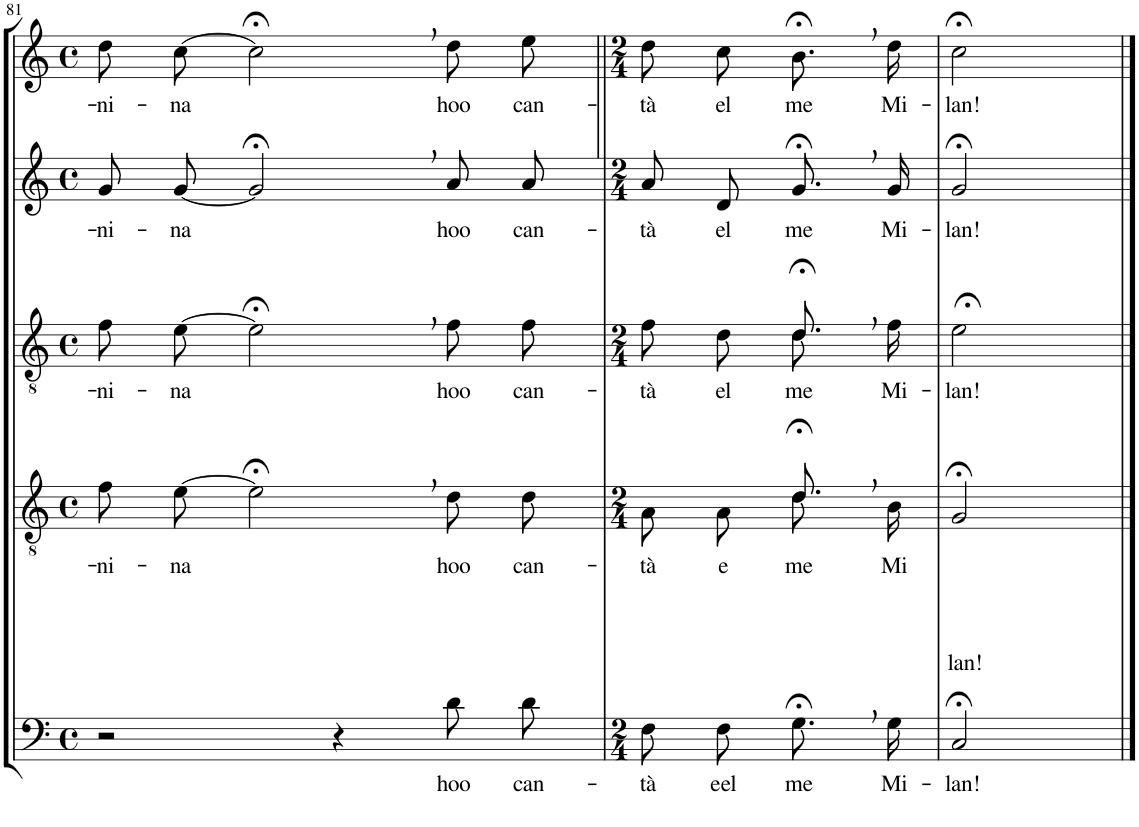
**kern	**text	**kern	**text	**text	**text	**text	**kern	**text	**kern	**text	**kern	**text
*part5	*part5	*part4	*part4	*part4	*part4	*part4	*part3	*part3	*part2	*part2	*part1	*part1
*staff5	*staff5	*staff4	*staff4	*staff4	*staff4	*staff4	*staff3	*staff3	*staff2	*staff2	*staff1	*staff1
*I"Bassi	*	*I"Tenori II	*	*	*	*	*I"Tenori I	*	*I"Contralti	*	*I"Soprani	*
!!LO:PB:g=z
*clefF4	*	*clefGv2	*	*	*	*	*clefGv2	*	*clefG2	*	*clefG2	*
*	*	*	*	*	*	*	*	*	*	*	*Trd1c2	*
*k[]	*	*k[]	*	*	*	*	*k[]	*	*k[]	*	*k[]	*
*M4/4	*	*M4/4	*	*	*	*	*M4/4	*	*M4/4	*	*M4/4	*
*met(c)	*	*met(c)	*	*	*	*	*met(c)	*	*met(c)	*	*met(c)	*
=81	=81	=81	=81	=81	=81	=81	=81	=81	=81	=81	=81	=81
!	!	!	!LO:LY:b	!	!	!	!	!LO:LY:b	!	!LO:LY:b	!	!LO:LY:b
2r	.	8f\L	-ni-	.	.	.	8f\L	-ni-	8g/L	-ni-	8dd\L	-ni-
!	!	!	!LO:LY:b	!	!	!	!	!LO:LY:b	!	!LO:LY:b	!	!LO:LY:b
.	.	[8e\J	-na	.	.	.	[8e\J	-na	[8g/J	-na	[8cc\J	-na
.	.	2e;<,\]	.	.	.	.	2e;<,\]	.	2g;<,/]	.	2cc;<,\]	.
4r	.	.	.	.	.	.	.	.	.	.	.	.
!	!LO:LY:b	!	!LO:LY:b	!	!	!	!	!LO:LY:b	!	!LO:LY:b	!	!LO:LY:b
8d\L	hoo	8d\L	hoo	.	.	.	8f\L	hoo	8a/L	hoo	8dd\L	hoo
!	!LO:LY:b	!	!LO:LY:b	!	!	!	!	!LO:LY:b	!	!LO:LY:b	!	!LO:LY:b
8d\J	can-	8d\J	can-	.	.	.	8f\J	can-	8a/J	can-	8ee\J	can-
=82||	=82||	=82||	=82||	=82||	=82||	=82||	=82||	=82||	=82||	=82||	=82||	=82||
*M2/4	*	*M2/4	*	*	*	*	*M2/4	*	*M2/4	*	*M2/4	*
!	!LO:LY:b	!	!LO:LY:b	!	!	!	!	!LO:LY:b	!	!LO:LY:b	!	!LO:LY:b
*	*	*^	*	*	*	*	*^	*	*	*	*	*
8F\L	-tà	8A\L	4ryy	-tà	.	.	.	8f\L	4ryy	-tà	8a/L	-tà	8dd\L	-tà
!	!LO:LY:b	!	!	!LO:LY:b	!	!	!	!	!	!LO:LY:b	!	!LO:LY:b	!	!LO:LY:b
8F\J	eel	8A\J	.	e	.	.	.	8d\J	.	el	8d/J	el	8cc\J	el
!	!LO:LY:b	!	!	!LO:LY:b	!	!	!	!	!	!LO:LY:b	!	!LO:LY:b	!	!LO:LY:b
8.G;<,\L	me	8.d;<,/	8.d\L	me	.	.	.	8.d;<,\L	8.d\	me	8.g;<,/L	me	8.b;<,\L	me
!	!LO:LY:b	!	!	!LO:LY:b	!	!	!	!	!	!LO:LY:b	!	!LO:LY:b	!	!LO:LY:b
16G\Jk	Mi-	16ryy	16B\Jk	Mi	.	.	.	16f\Jk	16ryy	Mi-	16g/Jk	Mi-	16dd\Jk	Mi-
=83	=83	=83	=83	=83	=83	=83	=83	=83	=83	=83	=83	=83	=83	=83
!	!LO:LY:b	!	!	!	!	!	!LO:LY:b	!	!	!LO:LY:b	!	!LO:LY:b	!	!LO:LY:b
*	*	*v	*v	*	*	*	*	*	*	*	*	*	*	*
*	*	*	*	*	*	*	*v	*v	*	*	*	*	*
2C;</	-lan!	2G;</	.	.	.	lan!	2e;<\	-lan!	2g;</	-lan!	2cc;<\	-lan!
==	==	==	==	==	==	==	==	==	==	==	==	==
*-	*-	*-	*-	*-	*-	*-	*-	*-	*-	*-	*-	*-
